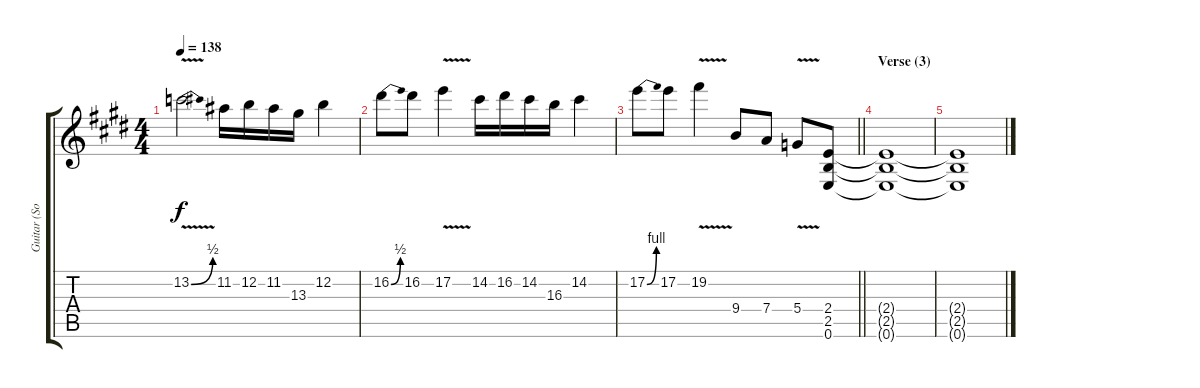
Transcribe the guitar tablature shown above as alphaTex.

\track ("Guitar (Solo Harmony)" "Guitar (So") {instrument overdrivenguitar}
\staff {score tabs}
\tuning (E4 B3 G3 D3 A2 E2) {hide}
\ts (4 4)
\tempo 138
\clef g2
\ks e
13.2{be (bend 0 0 60 2) v}.2{dy f} 11.2.16 12.2.16 11.2.16 13.3.16 12.2.4 |
16.2{be (bend 0 0 60 2)}.8 16.2.8 17.2{v}.4 14.2.16 16.2.16 14.2.16 16.3.16 14.2.4 |
\barLineRight lightlight
17.2{be (bend 0 0 60 4)}.8 17.2.8 19.2{v}.4 9.4.8 7.4.8 5.4{v}.8 (2.4 2.5 0.6).8{volume 0} |
\section ("" "Verse (3)")
(2.4{t} 2.5{t} 0.6{t}).1 |
(2.4{t} 2.5{t} 0.6{t}).1
